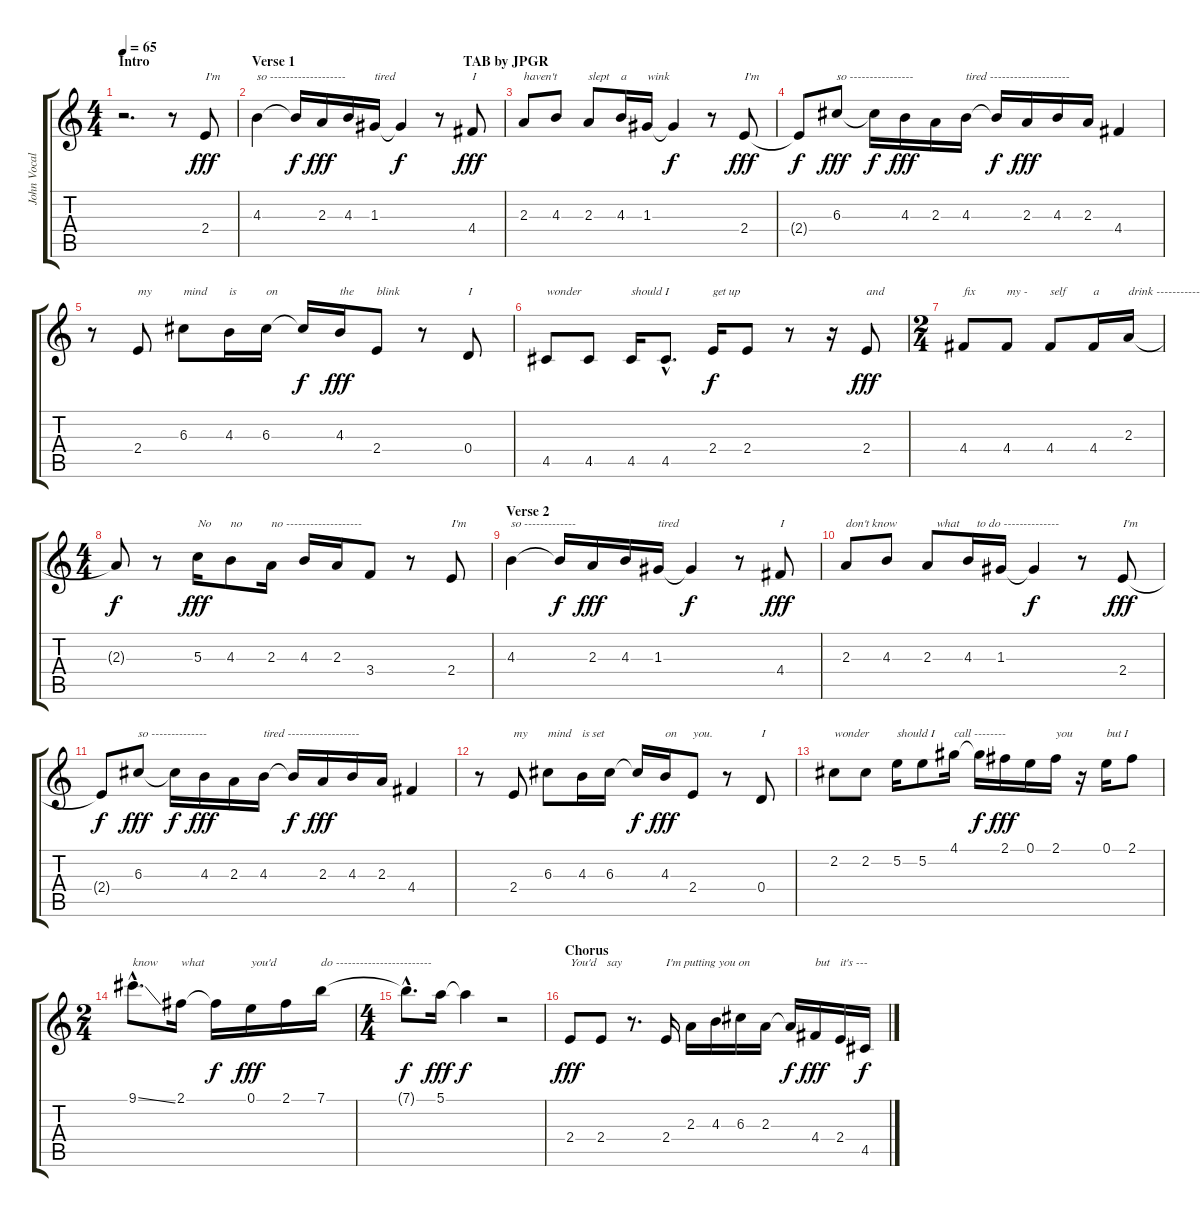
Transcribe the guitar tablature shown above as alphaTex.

\track ("John Vocals" "John Vocal") {instrument acousticguitarnylon}
\staff {score tabs}
\tuning (E4 B3 G3 D3 A2 E2) {hide}
\ts (4 4)
\section ("" "Intro")
\tempo 65
\clef g2
\ks c
r.2{d dy fff instrument acousticguitarnylon} r.8 2.4.8{txt "I'm"} |
\section ("" "Verse 1                                                TAB by JPGR")
4.3.4{txt "so -------------------"} 4.3{t}.16{dy f} 2.3.16{dy fff} 4.3.16 1.3.16{txt "tired"} 1.3{t}.4{dy f} r.8 4.4.8{txt "I" dy fff} |
2.3.8{txt "haven't"} 4.3.8 2.3.8{txt "slept"} 4.3.16{txt "a"} 1.3.16{txt "wink"} 1.3{t}.4{dy f} r.8 2.4.8{txt "I'm" dy fff} |
2.4{t}.8{dy f} 6.3.8{txt "so ----------------" dy fff} 6.3{t}.16{dy f} 4.3.16{dy fff} 2.3.16 4.3.16{txt "tired --------------------"} 4.3{t}.16{dy f} 2.3.16{dy fff} 4.3.16 2.3.16 4.4.4 |
r.8 2.4.8{txt "my"} 6.3.8{txt "mind"} 4.3.16{txt "is"} 6.3.16{txt "on"} 6.3{t}.16{dy f} 4.3.16{txt "the" dy fff} 2.4.8{txt "blink"} r.8 0.4.8{txt "I"} |
4.5.8{txt "wonder"} 4.5.8 4.5.16{txt "should I"} 4.5{hac}.8{d} 2.4.16{txt "get up" dy f} 2.4.8 r.8 r.16 2.4.8{txt "and" dy fff} |
\ts (2 4)
4.4.8{txt "fix"} 4.4.8{txt "my -"} 4.4.8{txt "self"} 4.4.16{txt "a"} 2.3.16{txt "drink --------------------"} |
\ts (4 4)
2.3{t}.8{dy f} r.8 5.3.16{txt "No" dy fff} 4.3.8{txt "no"} 2.3.16{txt "no -------------------"} 4.3.16 2.3.16 3.4.8 r.8 2.4.8{txt "I'm"} |
\section ("" "Verse 2")
4.3.4{txt "so -------------"} 4.3{t}.16{dy f} 2.3.16{dy fff} 4.3.16 1.3.16{txt "tired"} 1.3{t}.4{dy f} r.8 4.4.8{txt "I" dy fff} |
2.3.8{txt "don't know"} 4.3.8 2.3.8{txt "   what"} 4.3.16{txt "   to do --------------"} 1.3.16 1.3{t}.4{dy f} r.8 2.4.8{txt "I'm" dy fff} |
2.4{t}.8{dy f} 6.3.8{txt "so --------------" dy fff} 6.3{t}.16{dy f} 4.3.16{dy fff} 2.3.16 4.3.16{txt "tired ------------------"} 4.3{t}.16{dy f} 2.3.16{dy fff} 4.3.16 2.3.16 4.4.4 |
r.8 2.4.8{txt "my"} 6.3.8{txt "mind"} 4.3.16{txt "is set"} 6.3.16 6.3{t}.16{dy f} 4.3.16{txt "on" dy fff} 2.4.8{txt "you."} r.8 0.4.8{txt "I"} |
2.2.8{txt "wonder"} 2.2.8 5.2.16{txt "should I"} 5.2.8 4.1.16{txt "call --------"} 4.1{t}.16{txt " " dy f} 2.1.16{txt " " dy fff} 0.1.16{txt " "} 2.1.16{txt "you"} r.16{txt " "} 0.1.16{txt "but I"} 2.1.8{txt " "} |
\ts (2 4)
9.1{ss hac}.8{d txt "know"} 2.1.16{txt "what"} 2.1{t}.16{txt " " dy f} 0.1.16{txt "you'd" dy fff} 2.1.16{txt " "} 7.1.16{txt "do ------------------------"} |
\ts (4 4)
7.1{hac t}.8{d dy f} 5.1.16{dy fff} 5.1{t}.4{txt " " dy f} r.2{txt " "} |
\section ("" "Chorus")
2.4.8{txt "You'd" dy fff} 2.4.8{txt "  say"} r.8{d} 2.4.16{txt "I'm putting you on"} 2.3.16 4.3.16 6.3.16 2.3.16 2.3{t}.16{dy f} 4.4.16{txt "but" dy fff} 2.4.16{txt "it's ---"} 4.5.16{dy f}
